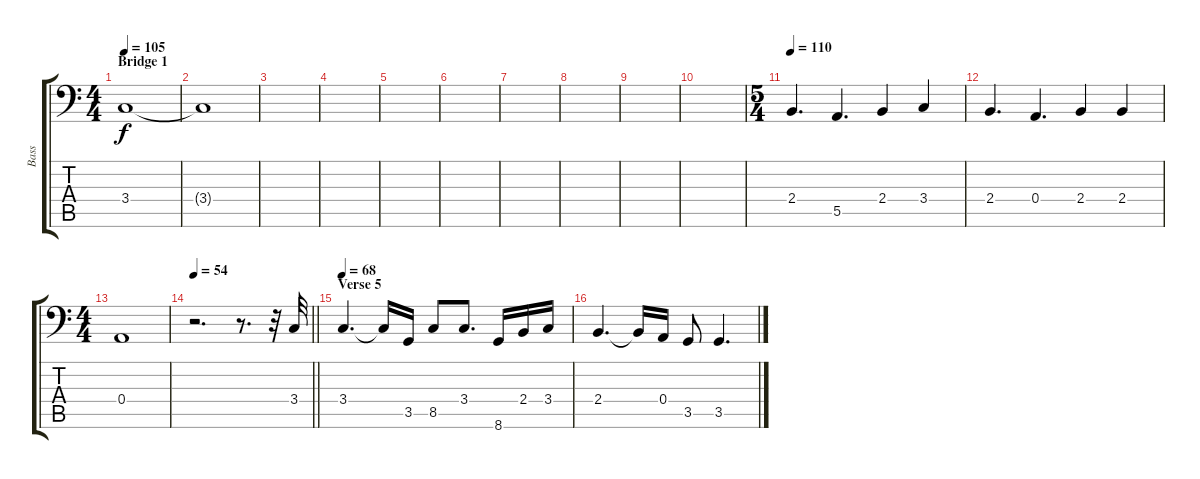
\track ("Bass" "Bass") {instrument electricbassfinger}
\staff {score tabs}
\tuning (C3 G2 D2 A1 E1 B0) {hide}
\ts (4 4)
\section ("" "Bridge 1")
\tempo 105
\clef f4
\ks c
3.4.1{dy f} |
3.4{t}.1 |
|
|
|
|
|
|
|
|
\ts (5 4)
\tempo 110
2.4.4{d} 5.5.4{d} 2.4.4 3.4.4 |
2.4.4{d} 0.4.4{d} 2.4.4 2.4.4 |
\ts (4 4)
0.4.1 |
\tempo 54
\barLineRight lightlight
r.2{d} r.8{d} r.32 3.4.32 |
\section ("" "Verse 5")
\tempo 68
3.4.4{d} 3.4{t}.16 3.5.16 8.5.8 3.4.8{d} 8.6.16 2.4.16 3.4.16 |
2.4.4{d} 2.4{t}.16 0.4.16 3.5.8 3.5.4{d}
